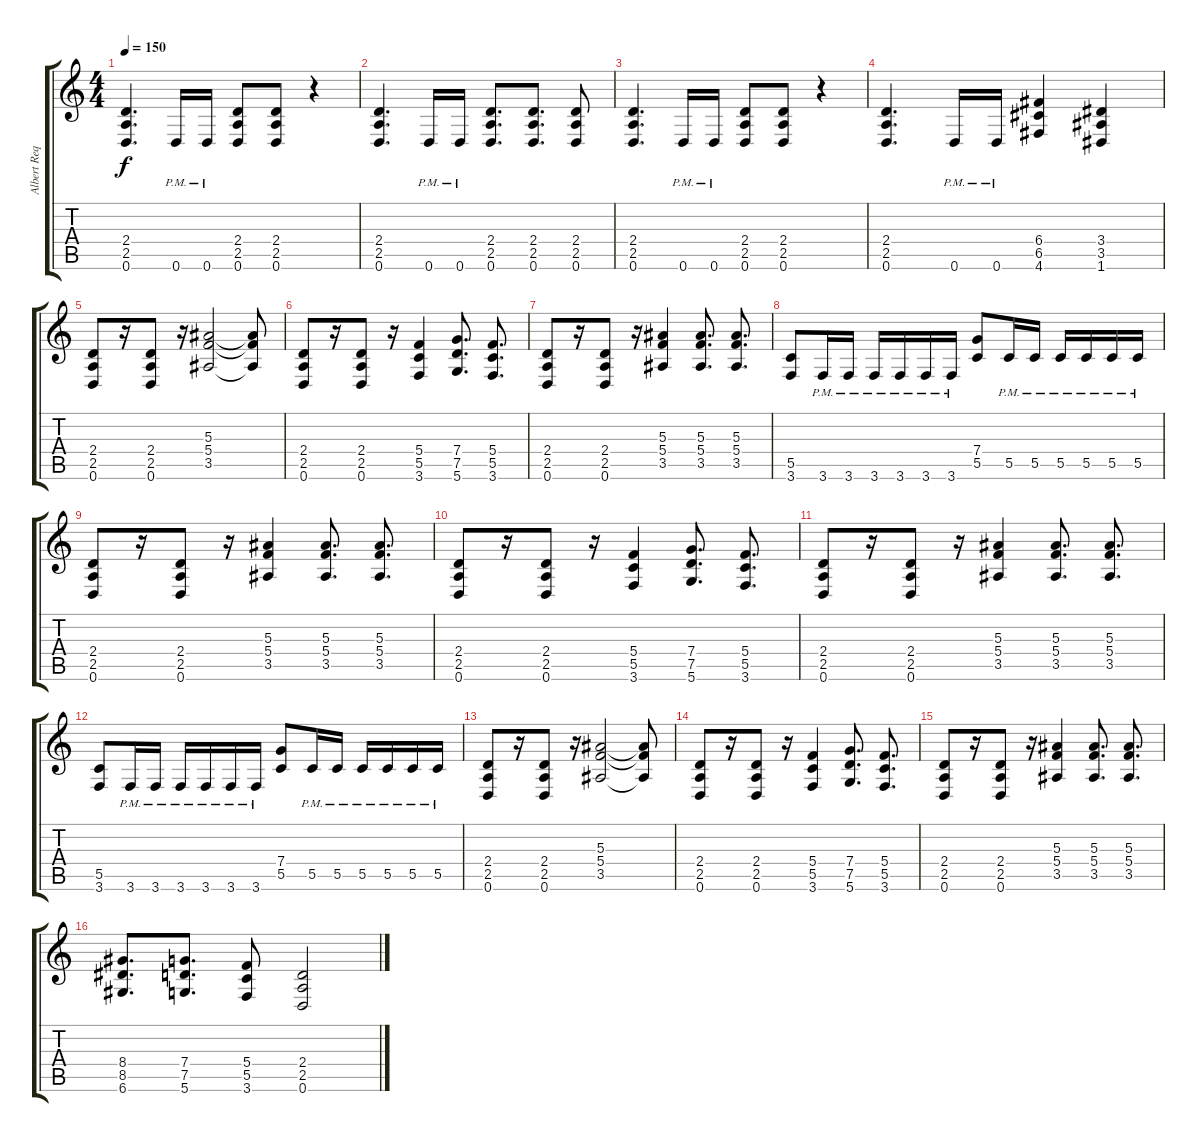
\track ("Albert Requena" "Albert Req") {instrument distortionguitar}
\staff {score tabs}
\tuning (D4 A3 F3 C3 G2 D2) {hide}
\ts (4 4)
\tempo 150
\clef g2
\ks c
(2.4 2.5 0.6).4{d dy f} 0.6{pm}.16 0.6{pm}.16 (2.4 2.5 0.6).8 (2.4 2.5 0.6).8 r.4 |
(2.4 2.5 0.6).4{d} 0.6{pm}.16 0.6{pm}.16 (2.4 2.5 0.6).8{d} (2.4 2.5 0.6).8{d} (2.4 2.5 0.6).8 |
(2.4 2.5 0.6).4{d} 0.6{pm}.16 0.6{pm}.16 (2.4 2.5 0.6).8 (2.4 2.5 0.6).8 r.4 |
(2.4 2.5 0.6).4{d} 0.6{pm}.16 0.6{pm}.16 (6.4 6.5 4.6).4 (3.4 3.5 1.6).4 |
(2.4 2.5 0.6).8 r.16 (2.4 2.5 0.6).8 r.16 (5.3 5.4 3.5).2 (5.3{t} 5.4{t} 3.5{t}).8 |
(2.4 2.5 0.6).8 r.16 (2.4 2.5 0.6).8 r.16 (5.4 5.5 3.6).4 (7.4 7.5 5.6).8{d} (5.4 5.5 3.6).8{d} |
(2.4 2.5 0.6).8 r.16 (2.4 2.5 0.6).8 r.16 (5.3 5.4 3.5).4 (5.3 5.4 3.5).8{d} (5.3 5.4 3.5).8{d} |
(5.5 3.6).8 3.6{pm}.16 3.6{pm}.16 3.6{pm}.16 3.6{pm}.16 3.6{pm}.16 3.6{pm}.16 (7.4 5.5).8 5.5{pm}.16 5.5{pm}.16 5.5{pm}.16 5.5{pm}.16 5.5{pm}.16 5.5{pm}.16 |
(2.4 2.5 0.6).8 r.16 (2.4 2.5 0.6).8 r.16 (5.3 5.4 3.5).4 (5.3 5.4 3.5).8{d} (5.3 5.4 3.5).8{d} |
(2.4 2.5 0.6).8 r.16 (2.4 2.5 0.6).8 r.16 (5.4 5.5 3.6).4 (7.4 7.5 5.6).8{d} (5.4 5.5 3.6).8{d} |
(2.4 2.5 0.6).8 r.16 (2.4 2.5 0.6).8 r.16 (5.3 5.4 3.5).4 (5.3 5.4 3.5).8{d} (5.3 5.4 3.5).8{d} |
(5.5 3.6).8 3.6{pm}.16 3.6{pm}.16 3.6{pm}.16 3.6{pm}.16 3.6{pm}.16 3.6{pm}.16 (7.4 5.5).8 5.5{pm}.16 5.5{pm}.16 5.5{pm}.16 5.5{pm}.16 5.5{pm}.16 5.5{pm}.16 |
(2.4 2.5 0.6).8 r.16 (2.4 2.5 0.6).8 r.16 (5.3 5.4 3.5).2 (5.3{t} 5.4{t} 3.5{t}).8 |
(2.4 2.5 0.6).8 r.16 (2.4 2.5 0.6).8 r.16 (5.4 5.5 3.6).4 (7.4 7.5 5.6).8{d} (5.4 5.5 3.6).8{d} |
(2.4 2.5 0.6).8 r.16 (2.4 2.5 0.6).8 r.16 (5.3 5.4 3.5).4 (5.3 5.4 3.5).8{d} (5.3 5.4 3.5).8{d} |
(8.4 8.5 6.6).8{d} (7.4 7.5 5.6).8{d} (5.4 5.5 3.6).8 (2.4 2.5 0.6).2
